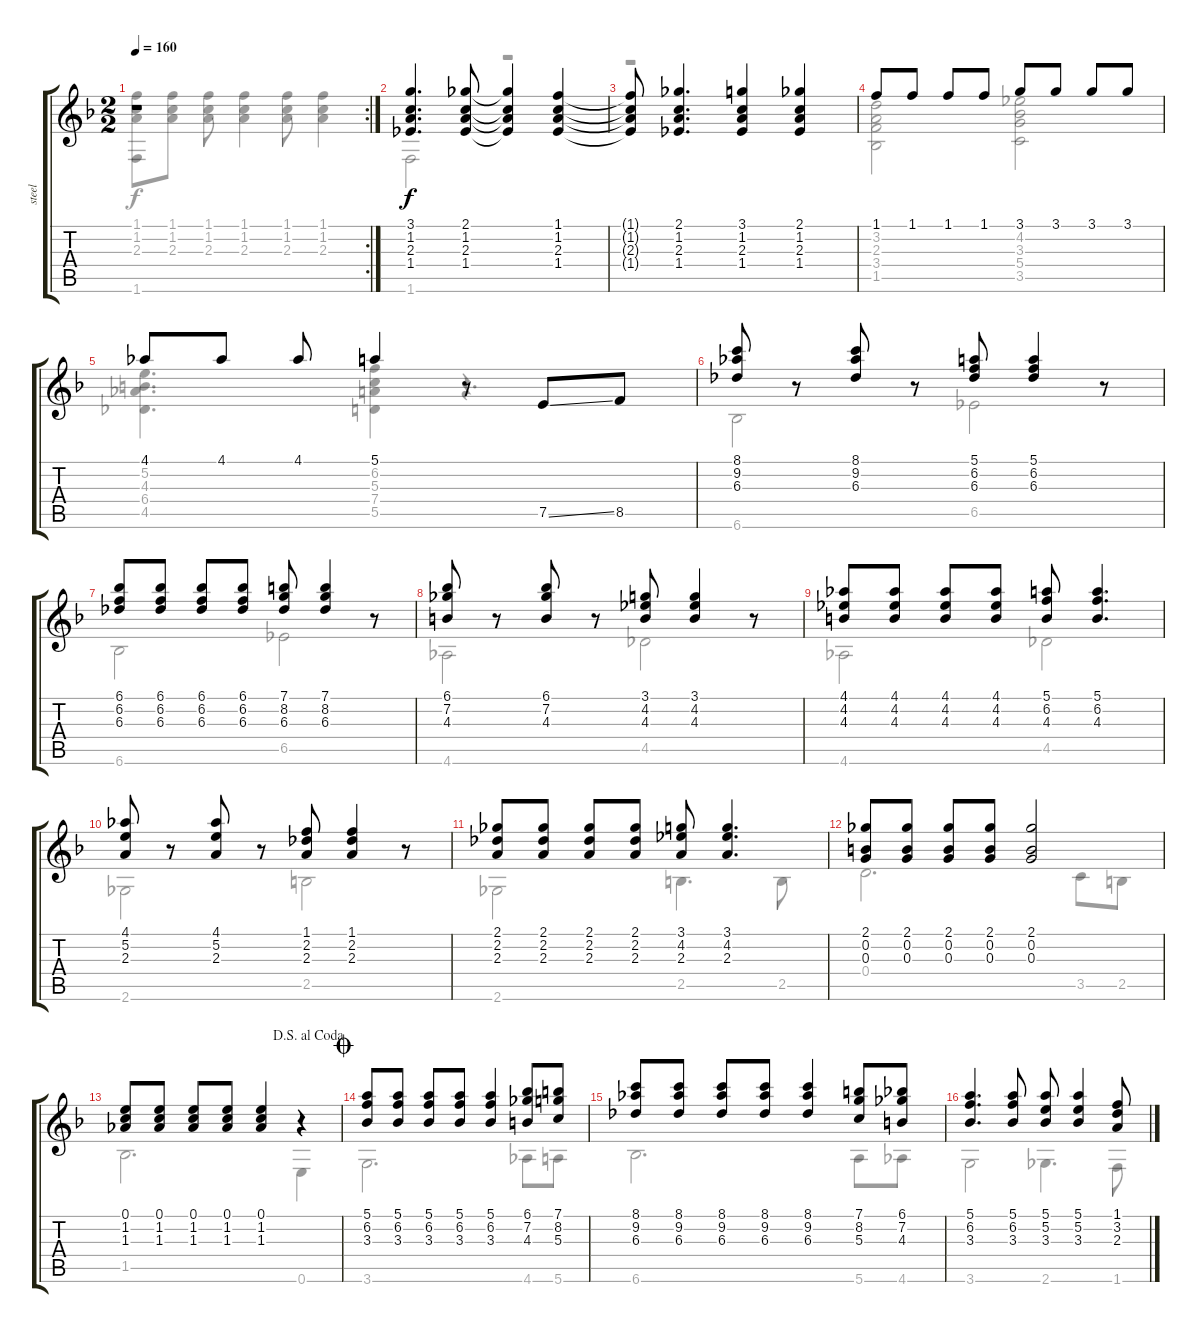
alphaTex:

\track ("steel" "steel") {instrument acousticguitarsteel}
\staff {score tabs}
\tuning (E4 B3 G3 D3 A2 E2) {hide}
\voice
\rc 2
\ts (2 2)
\tempo 160
\clef g2
\ks f
r.1{dy f} |
(3.1 1.2 2.3 1.4).4{d} (2.1 1.2 2.3 1.4).8 (2.1{t} 1.2{t} 2.3{t} 1.4{t}).4 (1.1 1.2 2.3 1.4).4 |
(1.1{t} 1.2{t} 2.3{t} 1.4{t}).8 (2.1 1.2 2.3 1.4).4{d} (3.1 1.2 2.3 1.4).4 (2.1 1.2 2.3 1.4).4 |
1.1.8 1.1.8 1.1.8 1.1.8 3.1.8 3.1.8 3.1.8 3.1.8 |
4.1.8 4.1.8 4.1.8 5.1.4 r.8 7.5{ss}.8 8.5.8 |
(8.1 9.2 6.3).8 r.8 (8.1 9.2 6.3).8 r.8 (5.1 6.2 6.3).8 (5.1 6.2 6.3).4 r.8 |
(6.1 6.2 6.3).8 (6.1 6.2 6.3).8 (6.1 6.2 6.3).8 (6.1 6.2 6.3).8 (7.1 8.2 6.3).8 (7.1 8.2 6.3).4 r.8 |
(6.1 7.2 4.3).8 r.8 (6.1 7.2 4.3).8 r.8 (3.1 4.2 4.3).8 (3.1 4.2 4.3).4 r.8 |
(4.1 4.2 4.3).8 (4.1 4.2 4.3).8 (4.1 4.2 4.3).8 (4.1 4.2 4.3).8 (5.1 6.2 4.3).8 (5.1 6.2 4.3).4{d} |
(4.1 5.2 2.3).8 r.8 (4.1 5.2 2.3).8 r.8 (1.1 2.2 2.3).8 (1.1 2.2 2.3).4 r.8 |
(2.1 2.2 2.3).8 (2.1 2.2 2.3).8 (2.1 2.2 2.3).8 (2.1 2.2 2.3).8 (3.1 4.2 2.3).8 (3.1 4.2 2.3).4{d} |
(2.1 0.2 0.3).8 (2.1 0.2 0.3).8 (2.1 0.2 0.3).8 (2.1 0.2 0.3).8 (2.1 0.2 0.3).2 |
\jump dalsegnoalcoda
(0.1 1.2 1.3).8 (0.1 1.2 1.3).8 (0.1 1.2 1.3).8 (0.1 1.2 1.3).8 (0.1 1.2 1.3).4 r.4 |
\jump coda
(5.1 6.2 3.3).8 (5.1 6.2 3.3).8 (5.1 6.2 3.3).8 (5.1 6.2 3.3).8 (5.1 6.2 3.3).4 (6.1 7.2 4.3).8 (7.1 8.2 5.3).8 |
(8.1 9.2 6.3).8 (8.1 9.2 6.3).8 (8.1 9.2 6.3).8 (8.1 9.2 6.3).8 (8.1 9.2 6.3).4 (7.1 8.2 5.3).8 (6.1 7.2 4.3).8 |
(5.1 6.2 3.3).4{d} (5.1 6.2 3.3).8 (5.1 5.2 3.3).8 (5.1 5.2 3.3).4 (1.1 3.2 2.3).8
\voice
\clef g2
\ottava regular
\simile none
\ks f
(1.1 1.2{t} 2.3{t} 1.6{t}).8{dy f} (1.1 1.2 2.3).8 (1.1 1.2 2.3).8 (1.1 1.2 2.3).4 (1.1 1.2 2.3).8 (1.1 1.2 2.3).4 |
1.6.2 r.2 |
r.1 |
(3.2 2.3 3.4 1.5).2 (4.2 3.3 5.4 3.5).2 |
(5.2 4.3 6.4 4.5).4{d} (6.2 5.3 7.4 5.5).4 r.4{d} |
6.6.2 6.5.2 |
6.6.2 6.5.2 |
4.6.2 4.5.2 |
4.6.2 4.5.2 |
2.6.2 2.5.2 |
2.6.2 2.5.4{d} 2.5.8 |
0.4.2{d} 3.5.8 2.5.8 |
1.5.2{d} 0.6.4 |
3.6.2{d} 4.6.8 5.6.8 |
6.6.2{d} 5.6.8 4.6.8 |
3.6.2 2.6.4{d} 1.6.8
